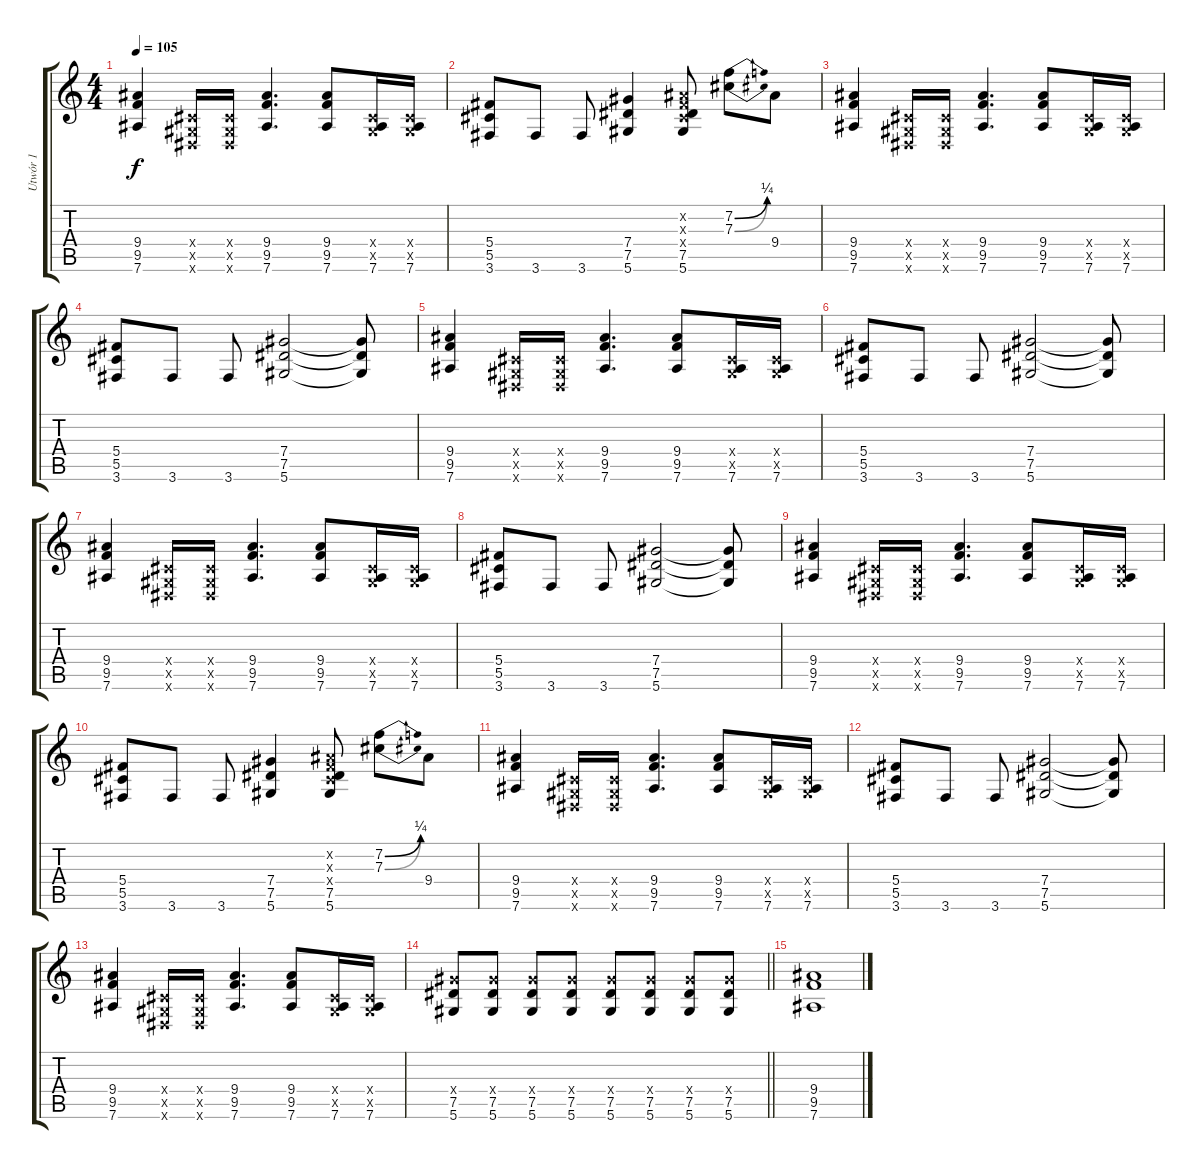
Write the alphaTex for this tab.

\track ("Utwór 1" "Utwór 1") {instrument overdrivenguitar}
\staff {score tabs}
\tuning (Eb4 Bb3 Gb3 Db3 Ab2 Eb2) {hide}
\ts (4 4)
\tempo 105
\clef g2
\ks c
(9.4 9.5 7.6).4{dy f} (0.4{x} 0.5{x} 0.6{x}).16 (0.4{x} 0.5{x} 0.6{x}).16 (9.4 9.5 7.6).4{d} (9.4 9.5 7.6).8 (0.4{x} 0.5{x} 7.6).16 (0.4{x} 0.5{x} 7.6).16 |
(5.4 5.5 3.6).8 3.6.8 3.6.8 (7.4 7.5 5.6).4 (0.2{x} 0.3{x} 0.4{x} 7.5 5.6).8 (7.2{be (bend 0 0 60 1)} 7.3{be (bend 0 0 60 1)}).8 9.4.8 |
(9.4 9.5 7.6).4 (0.4{x} 0.5{x} 0.6{x}).16 (0.4{x} 0.5{x} 0.6{x}).16 (9.4 9.5 7.6).4{d} (9.4 9.5 7.6).8 (0.4{x} 0.5{x} 7.6).16 (0.4{x} 0.5{x} 7.6).16 |
(5.4 5.5 3.6).8 3.6.8 3.6.8 (7.4 7.5 5.6).2 (7.4{t} 7.5{t} 5.6{t}).8 |
(9.4 9.5 7.6).4 (0.4{x} 0.5{x} 0.6{x}).16 (0.4{x} 0.5{x} 0.6{x}).16 (9.4 9.5 7.6).4{d} (9.4 9.5 7.6).8 (0.4{x} 0.5{x} 7.6).16 (0.4{x} 0.5{x} 7.6).16 |
(5.4 5.5 3.6).8 3.6.8 3.6.8 (7.4 7.5 5.6).2 (7.4{t} 7.5{t} 5.6{t}).8 |
(9.4 9.5 7.6).4 (0.4{x} 0.5{x} 0.6{x}).16 (0.4{x} 0.5{x} 0.6{x}).16 (9.4 9.5 7.6).4{d} (9.4 9.5 7.6).8 (0.4{x} 0.5{x} 7.6).16 (0.4{x} 0.5{x} 7.6).16 |
(5.4 5.5 3.6).8 3.6.8 3.6.8 (7.4 7.5 5.6).2 (7.4{t} 7.5{t} 5.6{t}).8 |
(9.4 9.5 7.6).4 (0.4{x} 0.5{x} 0.6{x}).16 (0.4{x} 0.5{x} 0.6{x}).16 (9.4 9.5 7.6).4{d} (9.4 9.5 7.6).8 (0.4{x} 0.5{x} 7.6).16 (0.4{x} 0.5{x} 7.6).16 |
(5.4 5.5 3.6).8 3.6.8 3.6.8 (7.4 7.5 5.6).4 (0.2{x} 0.3{x} 0.4{x} 7.5 5.6).8 (7.2{be (bend 0 0 60 1)} 7.3{be (bend 0 0 60 1)}).8 9.4.8 |
(9.4 9.5 7.6).4 (0.4{x} 0.5{x} 0.6{x}).16 (0.4{x} 0.5{x} 0.6{x}).16 (9.4 9.5 7.6).4{d} (9.4 9.5 7.6).8 (0.4{x} 0.5{x} 7.6).16 (0.4{x} 0.5{x} 7.6).16 |
(5.4 5.5 3.6).8 3.6.8 3.6.8 (7.4 7.5 5.6).2 (7.4{t} 7.5{t} 5.6{t}).8 |
(9.4 9.5 7.6).4 (0.4{x} 0.5{x} 0.6{x}).16 (0.4{x} 0.5{x} 0.6{x}).16 (9.4 9.5 7.6).4{d} (9.4 9.5 7.6).8 (0.4{x} 0.5{x} 7.6).16 (0.4{x} 0.5{x} 7.6).16 |
\barLineRight lightlight
(7.4{x} 7.5 5.6).8 (7.4{x} 7.5 5.6).8 (7.4{x} 7.5 5.6).8 (7.4{x} 7.5 5.6).8 (7.4{x} 7.5 5.6).8 (7.4{x} 7.5 5.6).8 (7.4{x} 7.5 5.6).8 (7.4{x} 7.5 5.6).8 |
(9.4 9.5 7.6).1
